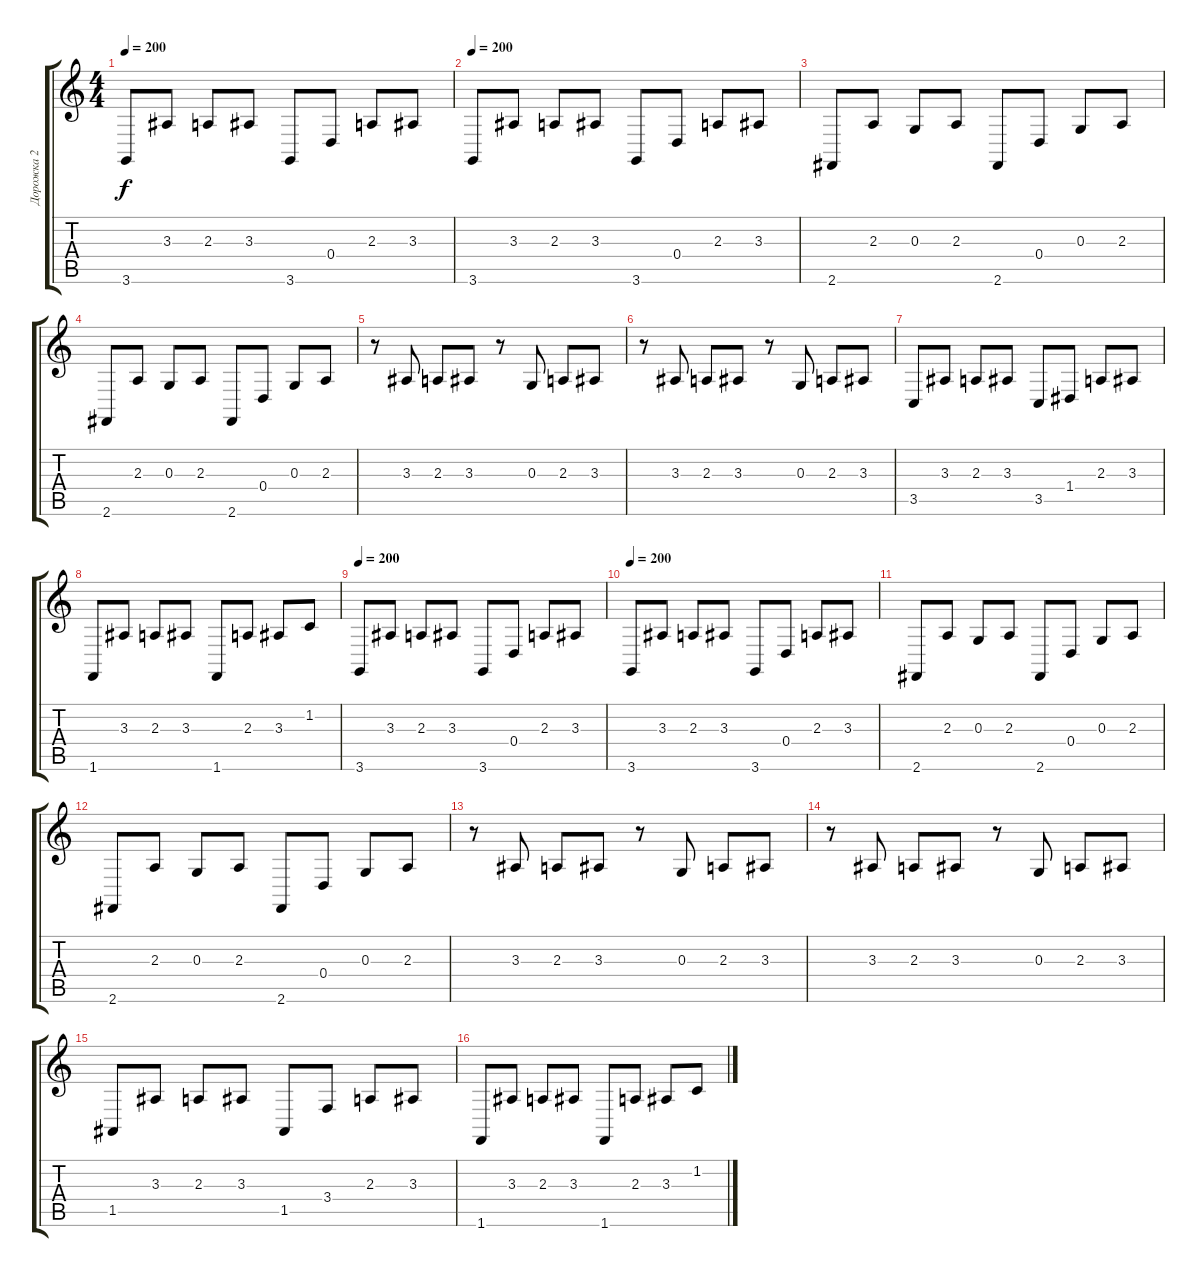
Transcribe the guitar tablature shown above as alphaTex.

\track ("Дорожка 2" "Дорожка 2") {instrument pizzicatostrings}
\staff {score tabs}
\tuning (E4 B3 G3 D3 A2 E2) {hide}
\ts (4 4)
\tempo 200
\clef g2
\ks c
3.6.8{dy f instrument pizzicatostrings} 3.3.8 2.3.8 3.3.8 3.6.8 0.4.8 2.3.8 3.3.8 |
\tempo 200
3.6.8 3.3.8 2.3.8 3.3.8 3.6.8 0.4.8 2.3.8 3.3.8 |
2.6.8 2.3.8 0.3.8 2.3.8 2.6.8 0.4.8 0.3.8 2.3.8 |
2.6.8 2.3.8 0.3.8 2.3.8 2.6.8 0.4.8 0.3.8 2.3.8 |
r.8 3.3.8 2.3.8 3.3.8 r.8 0.3.8 2.3.8 3.3.8 |
r.8 3.3.8 2.3.8 3.3.8 r.8 0.3.8 2.3.8 3.3.8 |
3.5.8 3.3.8 2.3.8 3.3.8 3.5.8 1.4.8 2.3.8 3.3.8 |
1.6.8 3.3.8 2.3.8 3.3.8 1.6.8 2.3.8 3.3.8 1.2.8 |
\tempo 200
3.6.8 3.3.8 2.3.8 3.3.8 3.6.8 0.4.8 2.3.8 3.3.8 |
\tempo 200
3.6.8 3.3.8 2.3.8 3.3.8 3.6.8 0.4.8 2.3.8 3.3.8 |
2.6.8 2.3.8 0.3.8 2.3.8 2.6.8 0.4.8 0.3.8 2.3.8 |
2.6.8 2.3.8 0.3.8 2.3.8 2.6.8 0.4.8 0.3.8 2.3.8 |
r.8 3.3.8 2.3.8 3.3.8 r.8 0.3.8 2.3.8 3.3.8 |
r.8 3.3.8 2.3.8 3.3.8 r.8 0.3.8 2.3.8 3.3.8 |
1.5.8 3.3.8 2.3.8 3.3.8 1.5.8 3.4.8 2.3.8 3.3.8 |
1.6.8 3.3.8 2.3.8 3.3.8 1.6.8 2.3.8 3.3.8 1.2.8
